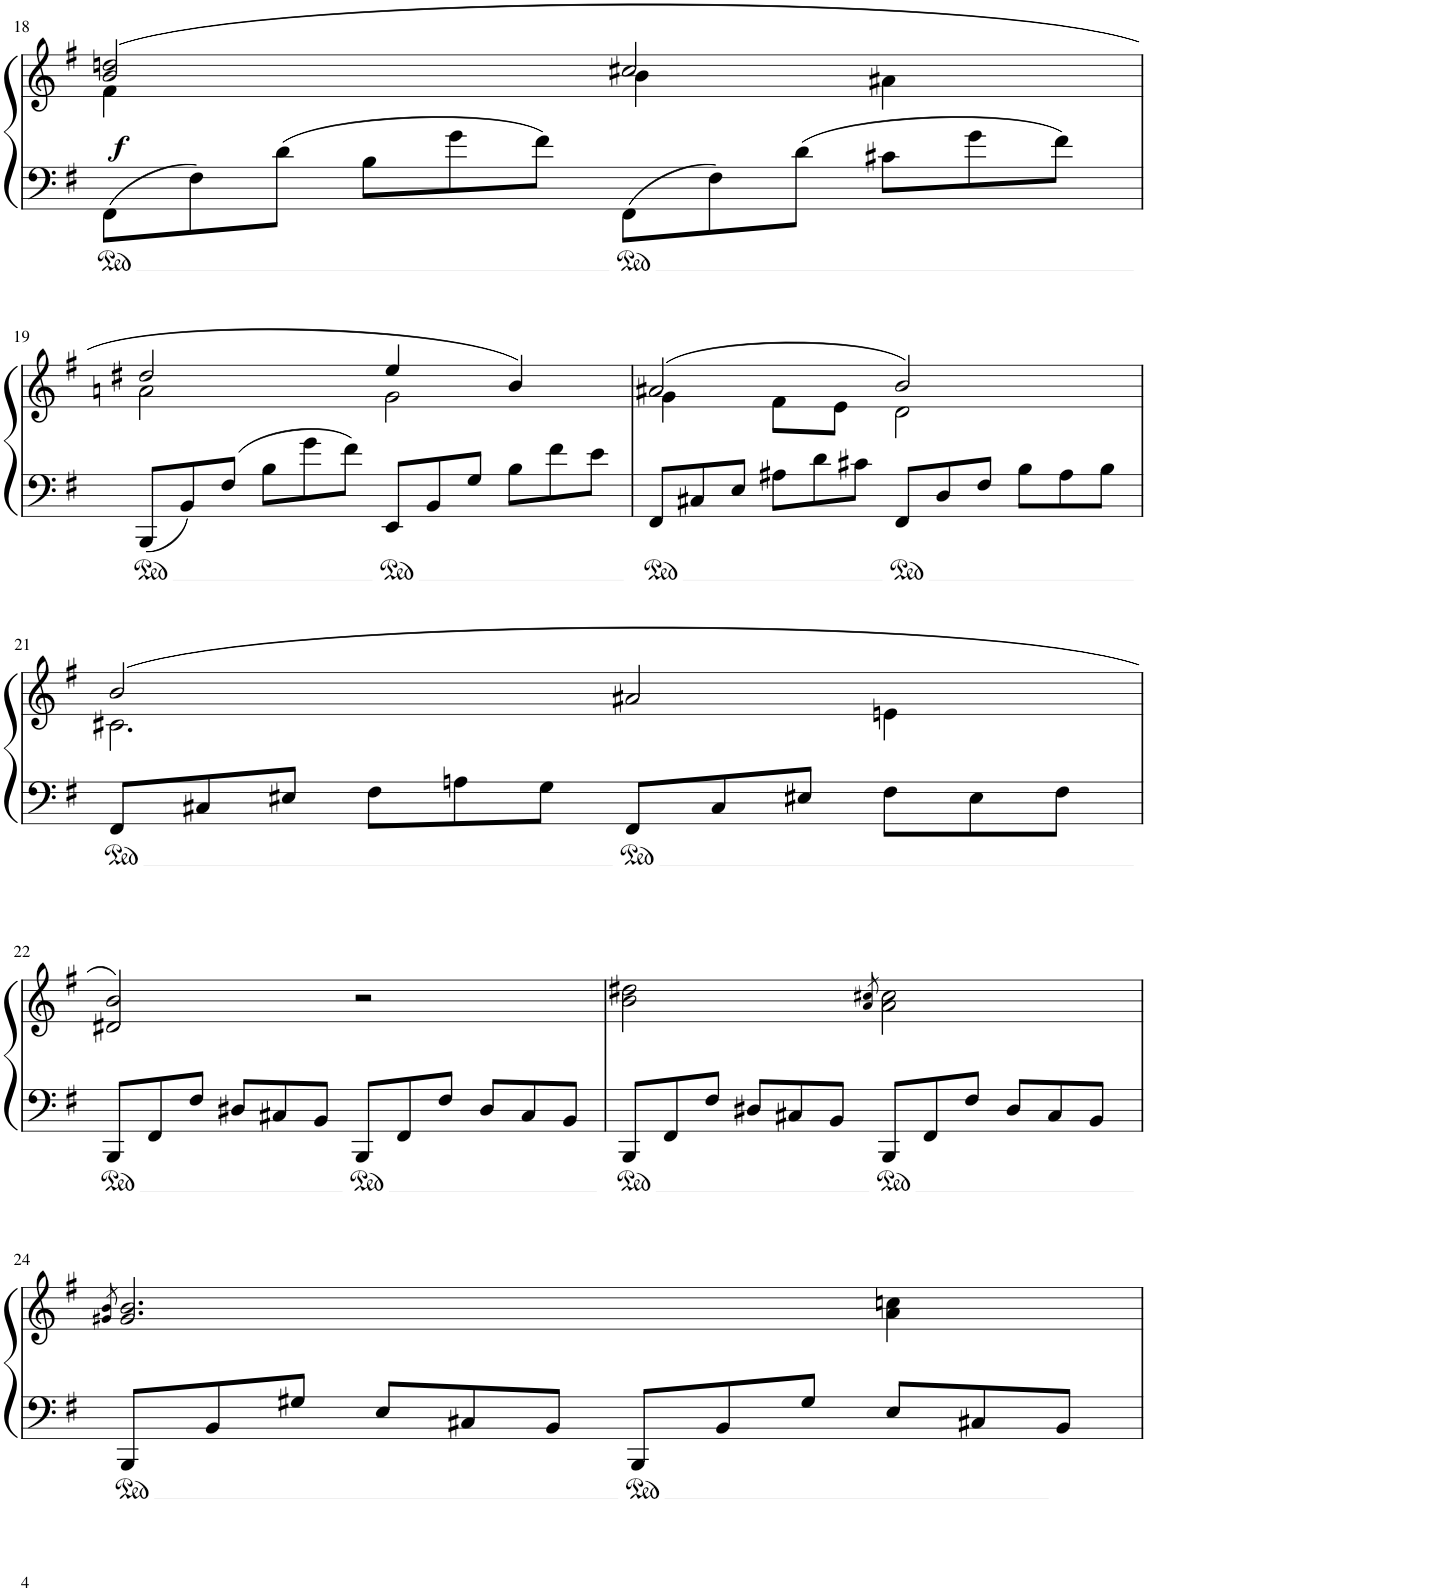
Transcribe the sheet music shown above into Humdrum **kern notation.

**kern	**kern	**dynam
*part1	*part1	*part1
*staff2	*staff1	*staff1/2
*I"Piano	*	*
*I'Pno	*	*
!!LO:PB:g=z
*clefF4	*clefG2	*
*k[f#]	*k[f#]	*
*M4/4	*M4/4	*
*met(c)	*met(c)	*
*Xtuplet	*	*
=18	=18	=18
*	*^	*
!	!	!	!LO:DY:b
12FF#\L	(2b/ 2ddn/	4f#\	f
12F#\	.	.	.
12d\J	.	.	.
12B\L	.	4ryy	.
12g\	.	.	.
12f#\J	.	.	.
12FF#\L	2cc#X/	4b\	.
12F#\	.	.	.
12d\J	.	.	.
12c#X\L	.	4a#X\	.
12g\	.	.	.
12f#\J	.	.	.
!!LO:LB:g=z	!!
=19	=19	=19	=19
12BBB/L	2dd#X/	2an\	.
12BB/	.	.	.
12F#/J	.	.	.
12B\L	.	.	.
12g\	.	.	.
12f#\J	.	.	.
12EE/L	4ee/	2g\	.
12BB/	.	.	.
12G/J	.	.	.
12B\L	4b/)	.	.
12f#\	.	.	.
12e\J	.	.	.
=20	=20	=20	=20
12FF#/L	(2a#X/	4g\	.
12C#X/	.	.	.
12E/J	.	.	.
12A#X\L	.	8f#\L	.
12d\	.	.	.
.	.	8e\J	.
12c#X\J	.	.	.
12FF#/L	2b/)	2d\	.
12D/	.	.	.
12F#/J	.	.	.
12B\L	.	.	.
12A#\	.	.	.
12B\J	.	.	.
!!LO:LB:g=z	!!
=21	=21	=21	=21
12FF#/L	(2b/	2.c#X\	.
12C#X/	.	.	.
12E#X/J	.	.	.
12F#\L	.	.	.
12An\	.	.	.
12G\J	.	.	.
12FF#/L	2a#X/	.	.
12C#/	.	.	.
12E#X/J	.	.	.
12F#\L	.	4en\	.
12E#\	.	.	.
12F#\J	.	.	.
*	*v	*v	*
!!LO:LB:g=z
=22	=22	=22
12BBB/L	2d#X/ 2b/)	.
12FF#/	.	.
12F#/J	.	.
12D#X/L	.	.
12C#X/	.	.
12BB/J	.	.
12BBB/L	2r	.
12FF#/	.	.
12F#/J	.	.
12D#/L	.	.
12C#/	.	.
12BB/J	.	.
=23	=23	=23
*	*^	*
12BBB/L	2b\ 2dd#X\	4..ryy	.
12FF#/	.	.	.
12F#/J	.	.	.
12D#X/L	.	.	.
12C#X/	.	.	.
12BB/J	.	.	.
.	.	16a! 16cc#X!	.
.	8qa/ 8qcc#X/	.	.
12BBB/L	2a\ 2cc#\	4..ryy	.
12FF#/	.	.	.
12F#/J	.	.	.
12D#/L	.	.	.
12C#/	.	.	.
12BB/J	.	.	.
.	.	16g#X! 16b!	.
*	*v	*v	*
!!LO:LB:g=z
=24	=24	=24
.	8qg#X/ 8qb/	.
12BBB/L	2.g#/ 2.b/	.
12BB/	.	.
12G#X/J	.	.
12E/L	.	.
12C#X/	.	.
12BB/J	.	.
12BBB/L	.	.
12BB/	.	.
12G#/J	.	.
12E/L	4a\ 4ccn\	.
12C#X/	.	.
12BB/J	.	.
=	=	=
*-	*-	*-
